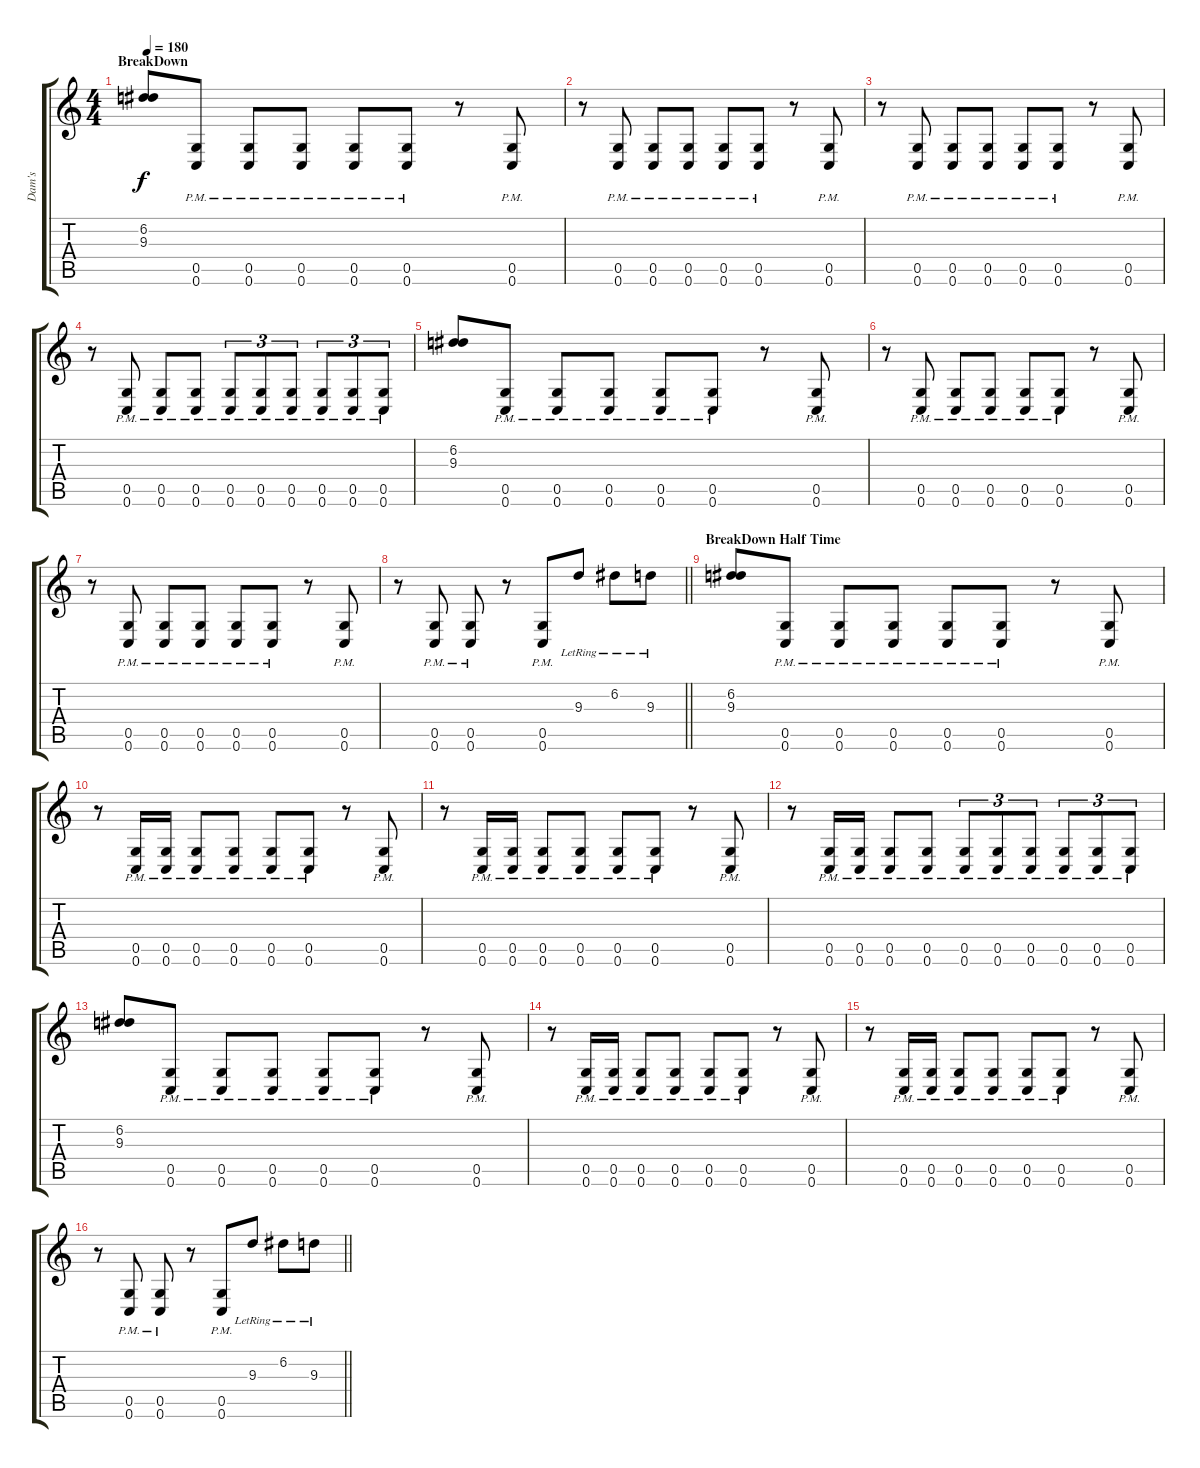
\track ("Dam's" "Dam's") {instrument distortionguitar}
\staff {score tabs}
\tuning (D4 A3 F3 C3 G2 C2) {hide}
\ts (4 4)
\section ("" "BreakDown")
\tempo 180
\clef g2
\ks c
(6.2 9.3).8{dy f} (0.5{pm} 0.6{pm}).8 (0.5{pm} 0.6{pm}).8 (0.5{pm} 0.6{pm}).8 (0.5{pm} 0.6{pm}).8 (0.5{pm} 0.6{pm}).8 r.8 (0.5{pm} 0.6{pm}).8 |
r.8 (0.5{pm} 0.6{pm}).8 (0.5{pm} 0.6{pm}).8 (0.5{pm} 0.6{pm}).8 (0.5{pm} 0.6{pm}).8 (0.5{pm} 0.6{pm}).8 r.8 (0.5{pm} 0.6{pm}).8 |
r.8 (0.5{pm} 0.6{pm}).8 (0.5{pm} 0.6{pm}).8 (0.5{pm} 0.6{pm}).8 (0.5{pm} 0.6{pm}).8 (0.5{pm} 0.6{pm}).8 r.8 (0.5{pm} 0.6{pm}).8 |
r.8 (0.5{pm} 0.6{pm}).8 (0.5{pm} 0.6{pm}).8 (0.5{pm} 0.6{pm}).8 (0.5{pm} 0.6{pm}).8{tu (3 2)} (0.5{pm} 0.6{pm}).8{tu (3 2)} (0.5{pm} 0.6{pm}).8{tu (3 2)} (0.5{pm} 0.6{pm}).8{tu (3 2)} (0.5{pm} 0.6{pm}).8{tu (3 2)} (0.5{pm} 0.6{pm}).8{tu (3 2)} |
(6.2 9.3).8 (0.5{pm} 0.6{pm}).8 (0.5{pm} 0.6{pm}).8 (0.5{pm} 0.6{pm}).8 (0.5{pm} 0.6{pm}).8 (0.5{pm} 0.6{pm}).8 r.8 (0.5{pm} 0.6{pm}).8 |
r.8 (0.5{pm} 0.6{pm}).8 (0.5{pm} 0.6{pm}).8 (0.5{pm} 0.6{pm}).8 (0.5{pm} 0.6{pm}).8 (0.5{pm} 0.6{pm}).8 r.8 (0.5{pm} 0.6{pm}).8 |
r.8 (0.5{pm} 0.6{pm}).8 (0.5{pm} 0.6{pm}).8 (0.5{pm} 0.6{pm}).8 (0.5{pm} 0.6{pm}).8 (0.5{pm} 0.6{pm}).8 r.8 (0.5{pm} 0.6{pm}).8 |
\barLineRight lightlight
r.8 (0.5{pm} 0.6{pm}).8 (0.5{pm} 0.6{pm}).8 r.8 (0.5{pm} 0.6{pm}).8 9.3{lr}.8 6.2{lr}.8 9.3{lr}.8 |
\section ("" "BreakDown Half Time")
(6.2 9.3).8 (0.5{pm} 0.6{pm}).8 (0.5{pm} 0.6{pm}).8 (0.5{pm} 0.6{pm}).8 (0.5{pm} 0.6{pm}).8 (0.5{pm} 0.6{pm}).8 r.8 (0.5{pm} 0.6{pm}).8 |
r.8 (0.5{pm} 0.6{pm}).16 (0.5{pm} 0.6{pm}).16 (0.5{pm} 0.6{pm}).8 (0.5{pm} 0.6{pm}).8 (0.5{pm} 0.6{pm}).8 (0.5{pm} 0.6{pm}).8 r.8 (0.5{pm} 0.6{pm}).8 |
r.8 (0.5{pm} 0.6{pm}).16 (0.5{pm} 0.6{pm}).16 (0.5{pm} 0.6{pm}).8 (0.5{pm} 0.6{pm}).8 (0.5{pm} 0.6{pm}).8 (0.5{pm} 0.6{pm}).8 r.8 (0.5{pm} 0.6{pm}).8 |
r.8 (0.5{pm} 0.6{pm}).16 (0.5{pm} 0.6{pm}).16 (0.5{pm} 0.6{pm}).8 (0.5{pm} 0.6{pm}).8 (0.5{pm} 0.6{pm}).8{tu (3 2)} (0.5{pm} 0.6{pm}).8{tu (3 2)} (0.5{pm} 0.6{pm}).8{tu (3 2)} (0.5{pm} 0.6{pm}).8{tu (3 2)} (0.5{pm} 0.6{pm}).8{tu (3 2)} (0.5{pm} 0.6{pm}).8{tu (3 2)} |
(6.2 9.3).8 (0.5{pm} 0.6{pm}).8 (0.5{pm} 0.6{pm}).8 (0.5{pm} 0.6{pm}).8 (0.5{pm} 0.6{pm}).8 (0.5{pm} 0.6{pm}).8 r.8 (0.5{pm} 0.6{pm}).8 |
r.8 (0.5{pm} 0.6{pm}).16 (0.5{pm} 0.6{pm}).16 (0.5{pm} 0.6{pm}).8 (0.5{pm} 0.6{pm}).8 (0.5{pm} 0.6{pm}).8 (0.5{pm} 0.6{pm}).8 r.8 (0.5{pm} 0.6{pm}).8 |
r.8 (0.5{pm} 0.6{pm}).16 (0.5{pm} 0.6{pm}).16 (0.5{pm} 0.6{pm}).8 (0.5{pm} 0.6{pm}).8 (0.5{pm} 0.6{pm}).8 (0.5{pm} 0.6{pm}).8 r.8 (0.5{pm} 0.6{pm}).8 |
\barLineRight lightlight
r.8 (0.5{pm} 0.6{pm}).8 (0.5{pm} 0.6{pm}).8 r.8 (0.5{pm} 0.6{pm}).8 9.3{lr}.8 6.2{lr}.8 9.3{lr}.8
